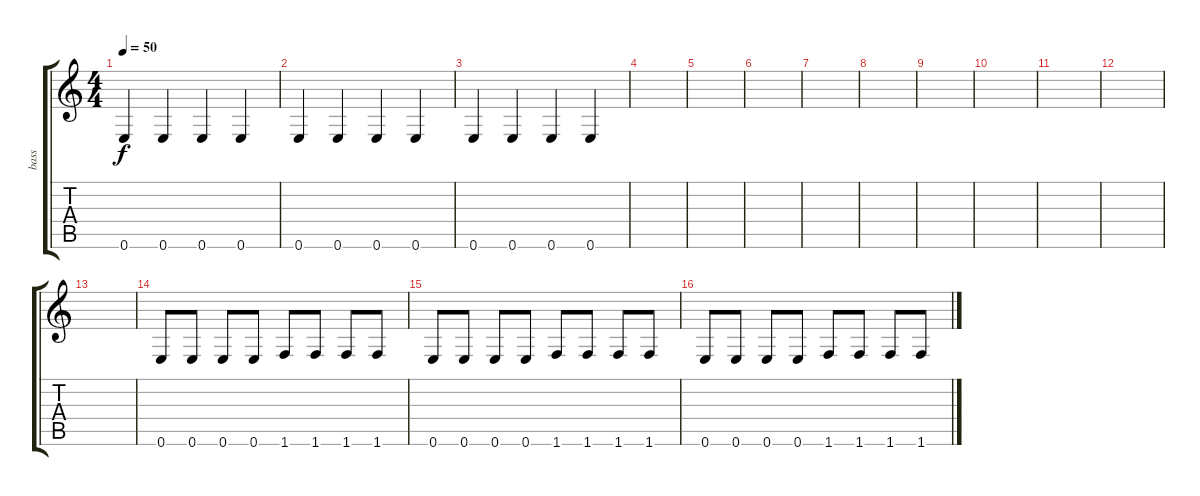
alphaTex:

\track ("bass" "bass") {instrument slapbass2}
\staff {score tabs}
\tuning (E4 B3 G3 D3 A2 E2) {hide}
\ts (4 4)
\tempo 50
\clef g2
\ks c
0.6.4{dy f instrument slapbass2} 0.6.4 0.6.4 0.6.4 |
0.6.4 0.6.4 0.6.4 0.6.4 |
0.6.4 0.6.4 0.6.4 0.6.4 |
|
|
|
|
|
|
|
|
|
|
0.6.8 0.6.8 0.6.8 0.6.8 1.6.8 1.6.8 1.6.8 1.6.8 |
0.6.8 0.6.8 0.6.8 0.6.8 1.6.8 1.6.8 1.6.8 1.6.8 |
0.6.8 0.6.8 0.6.8 0.6.8 1.6.8 1.6.8 1.6.8 1.6.8
